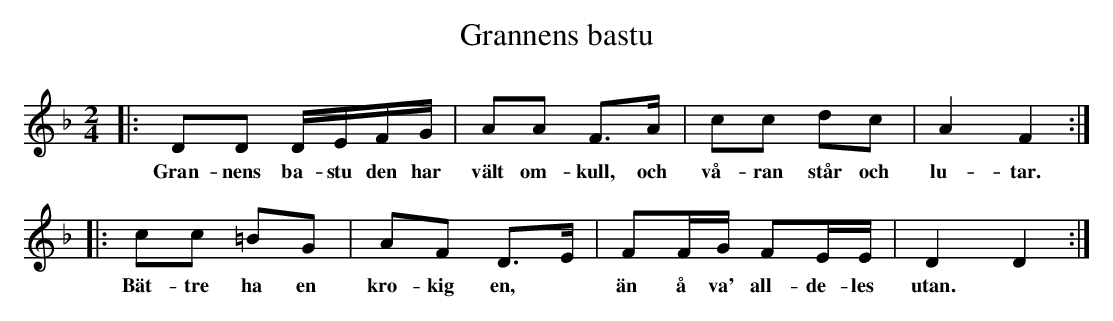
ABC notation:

X:1
T:Grannens bastu
M:2/4
L:1/8
K:Dm
|:DD D/E/F/G/ | AA F>A | cc dc | A2 F2 :|
w:Gran-nens ba-stu den har vält om-kull, och vå-ran står och lu-tar.
|:cc =BG | AF D>E | FF/G/ FE/E/ | D2 D2 :|
w:Bät-tre ha en kro-kig en, ~ än å va' all-de-les utan.
